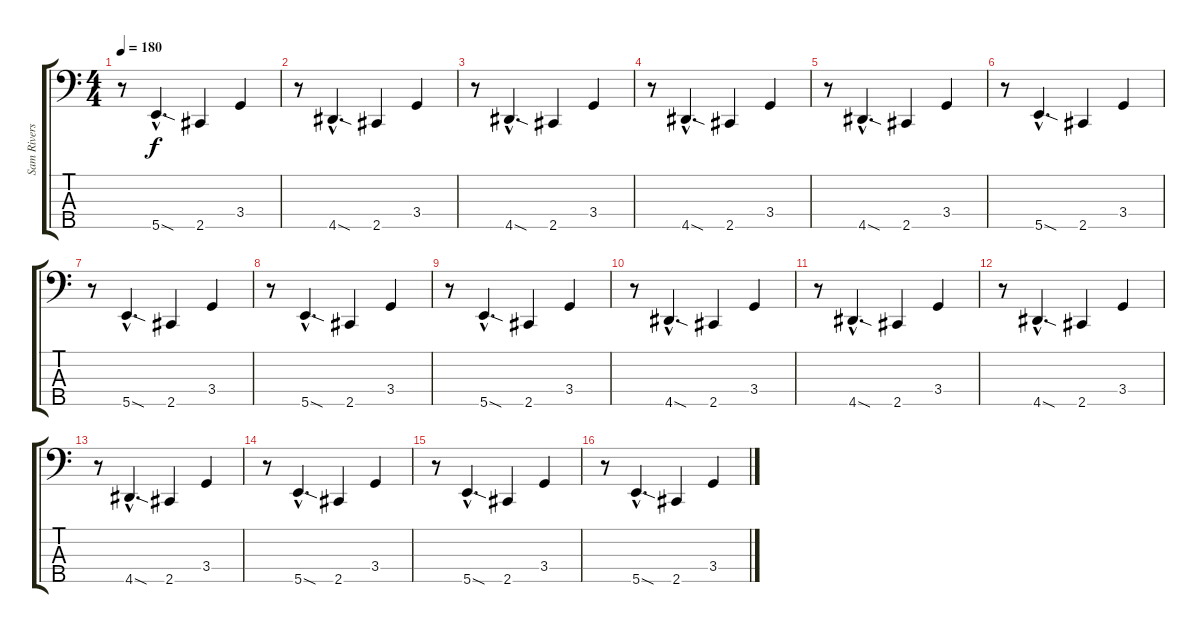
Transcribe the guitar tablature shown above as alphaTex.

\track ("Sam Rivers" "Sam Rivers") {instrument electricbassfinger}
\staff {score tabs}
\tuning (G2 D2 A1 E1 B0) {hide}
\ts (4 4)
\tempo 180
\clef f4
\ks c
r.8{dy f} 5.5{sod hac}.4{d} 2.5.4 3.4.4 |
r.8 4.5{sod hac}.4{d} 2.5.4 3.4.4 |
r.8 4.5{sod hac}.4{d} 2.5.4 3.4.4 |
r.8 4.5{sod hac}.4{d} 2.5.4 3.4.4 |
r.8 4.5{sod hac}.4{d} 2.5.4 3.4.4 |
r.8 5.5{sod hac}.4{d} 2.5.4 3.4.4 |
r.8 5.5{sod hac}.4{d} 2.5.4 3.4.4 |
r.8 5.5{sod hac}.4{d} 2.5.4 3.4.4 |
r.8 5.5{sod hac}.4{d} 2.5.4 3.4.4 |
r.8 4.5{sod hac}.4{d} 2.5.4 3.4.4 |
r.8 4.5{sod hac}.4{d} 2.5.4 3.4.4 |
r.8 4.5{sod hac}.4{d} 2.5.4 3.4.4 |
r.8 4.5{sod hac}.4{d} 2.5.4 3.4.4 |
r.8 5.5{sod hac}.4{d} 2.5.4 3.4.4 |
r.8 5.5{sod hac}.4{d} 2.5.4 3.4.4 |
r.8 5.5{sod hac}.4{d} 2.5.4 3.4.4
